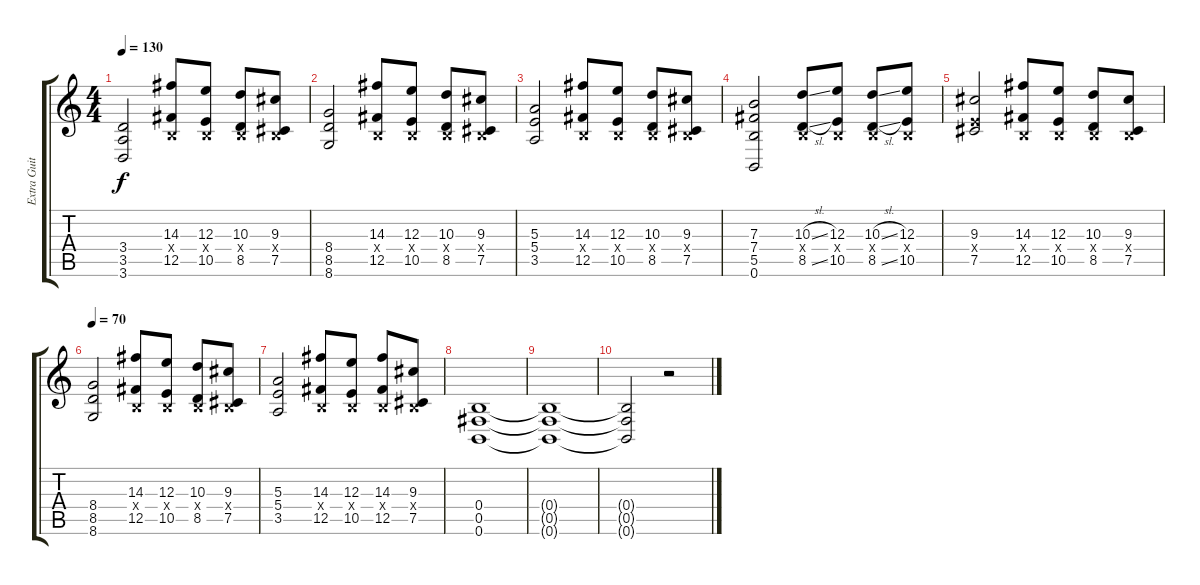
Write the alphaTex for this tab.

\track ("Extra Guitar" "Extra Guit") {instrument distortionguitar}
\staff {score tabs}
\tuning (Db4 Ab3 E3 B2 Gb2 B1) {hide}
\ts (4 4)
\tempo 130
\clef g2
\ks c
(3.4 3.5 3.6).2{dy f} (14.3 0.4{x} 12.5).8 (12.3 0.4{x} 10.5).8 (10.3 0.4{x} 8.5).8 (9.3 0.4{x} 7.5).8 |
(8.4 8.5 8.6).2 (14.3 0.4{x} 12.5).8 (12.3 0.4{x} 10.5).8 (10.3 0.4{x} 8.5).8 (9.3 0.4{x} 7.5).8 |
(5.3 5.4 3.5).2 (14.3 0.4{x} 12.5).8 (12.3 0.4{x} 10.5).8 (10.3 0.4{x} 8.5).8 (9.3 0.4{x} 7.5).8 |
(7.3 7.4 5.5 0.6).2 (10.3{sl} 0.4{x} 8.5{sl}).8 (12.3 0.4{x} 10.5).8 (10.3{sl} 0.4{x} 8.5{sl}).8 (12.3 0.4{x} 10.5).8 |
(9.3 5.4{x} 7.5).2 (14.3 0.4{x} 12.5).8 (12.3 0.4{x} 10.5).8 (10.3 0.4{x} 8.5).8 (9.3 0.4{x} 7.5).8 |
\tempo 70
(8.4 8.5 8.6).2 (14.3 0.4{x} 12.5).8 (12.3 0.4{x} 10.5).8 (10.3 0.4{x} 8.5).8 (9.3 0.4{x} 7.5).8 |
(5.3 5.4 3.5).2 (14.3 0.4{x} 12.5).8 (12.3 0.4{x} 10.5).8 (14.3 0.4{x} 12.5).8 (9.3 0.4{x} 7.5).8 |
(0.4 0.5 0.6).1 |
(0.4{t} 0.5{t} 0.6{t}).1 |
(0.4{t} 0.5{t} 0.6{t}).2 r.2
